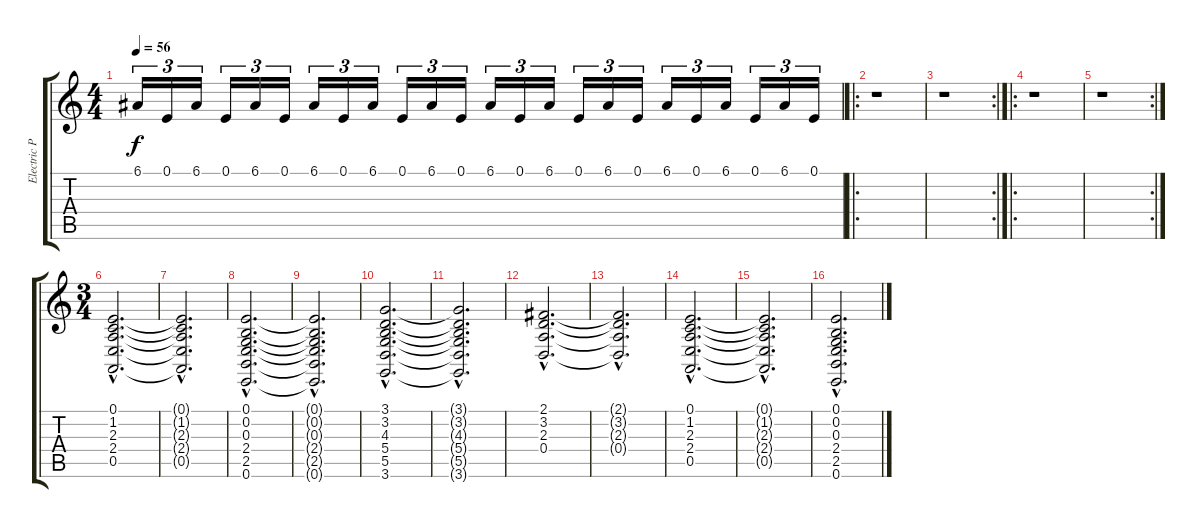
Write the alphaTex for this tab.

\track ("Electric Piano" "Electric P") {instrument cello}
\staff {score tabs}
\tuning (E4 B3 G3 D3 A2 E2) {hide}
\ts (4 4)
\tempo 56
\clef g2
\ks c
6.1.16{tu (3 2) dy f} 0.1.16{tu (3 2)} 6.1.16{tu (3 2)} 0.1.16{tu (3 2)} 6.1.16{tu (3 2)} 0.1.16{tu (3 2)} 6.1.16{tu (3 2)} 0.1.16{tu (3 2)} 6.1.16{tu (3 2)} 0.1.16{tu (3 2)} 6.1.16{tu (3 2)} 0.1.16{tu (3 2)} 6.1.16{tu (3 2)} 0.1.16{tu (3 2)} 6.1.16{tu (3 2)} 0.1.16{tu (3 2)} 6.1.16{tu (3 2)} 0.1.16{tu (3 2)} 6.1.16{tu (3 2)} 0.1.16{tu (3 2)} 6.1.16{tu (3 2)} 0.1.16{tu (3 2)} 6.1.16{tu (3 2)} 0.1.16{tu (3 2)} |
\ro
r.1 |
\rc 2
r.1 |
\ro
r.1 |
\rc 2
r.1 |
\ts (3 4)
(0.1{hac} 1.2{hac} 2.3{hac} 2.4{hac} 0.5{hac}).2{d} |
(0.1{hac t} 1.2{hac t} 2.3{hac t} 2.4{hac t} 0.5{hac t}).2{d} |
(0.1{hac} 0.2{hac} 0.3{hac} 2.4{hac} 2.5{hac} 0.6{hac}).2{d} |
(0.1{hac t} 0.2{hac t} 0.3{hac t} 2.4{hac t} 2.5{hac t} 0.6{hac t}).2{d} |
(3.1{hac} 3.2{hac} 4.3{hac} 5.4{hac} 5.5{hac} 3.6{hac}).2{d} |
(3.1{hac t} 3.2{hac t} 4.3{hac t} 5.4{hac t} 5.5{hac t} 3.6{hac t}).2{d} |
(2.1{hac} 3.2{hac} 2.3{hac} 0.4{hac}).2{d} |
(2.1{hac t} 3.2{hac t} 2.3{hac t} 0.4{hac t}).2{d} |
(0.1{hac} 1.2{hac} 2.3{hac} 2.4{hac} 0.5{hac}).2{d} |
(0.1{hac t} 1.2{hac t} 2.3{hac t} 2.4{hac t} 0.5{hac t}).2{d} |
(0.1{hac} 0.2{hac} 0.3{hac} 2.4{hac} 2.5{hac} 0.6{hac}).2{d}
